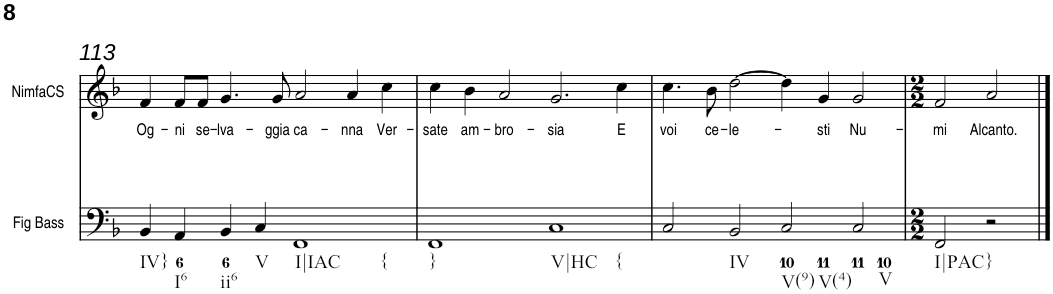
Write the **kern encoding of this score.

**kern	**kern	**text
*part2	*part1	*part1
*staff2	*staff1	*staff1
*I"Fig Bass	*I"Nimfa del Coro	*
*I'Fig Bass	*	*
!!LO:PB:g=z
*clefF4	*clefG2	*
*k[b-]	*k[b-]	*
*M4/2	*M4/2	*
=113	=113	=113
!LO:TX:b:t=IV}	!	!
!	!	!LO:LY:b
4BB-/	4f/	Og-
!LO:TX:b:t=I6	!	!
!	!	!LO:LY:b
4AA/	8f/L	-ni
!	!	!LO:LY:b
.	8f/J	se-
!LO:TX:b:t=ii6	!	!
!	!	!LO:LY:b
4BB-/	4.g/	-lva-
!LO:TX:b:t=V	!	!
4C/	.	.
!	!	!LO:LY:b
.	8g/	-ggia
!LO:TX:b:t=I|IAC	!	!
!LO:TX:b:t={	!	!
!	!	!LO:LY:b
1FF	2a/	ca-
!	!	!LO:LY:b
.	4a/	-nna
!	!	!LO:LY:b
.	4cc\	Ver-
=114	=114	=114
!LO:TX:b:t=}	!	!
!	!	!LO:LY:b
1FF	4cc\	-sate
!	!	!LO:LY:b
.	4b-\	am-
!	!	!LO:LY:b
.	2a/	-bro-
!LO:TX:b:t=V|HC	!	!
!LO:TX:b:t={	!	!
!	!	!LO:LY:b
1C	2.g/	-sia
!	!	!LO:LY:b
.	4cc\	E
=115	=115	=115
!	!	!LO:LY:b
2C/	4.cc\	voi
!	!	!LO:LY:b
.	8b-\	ce-
!LO:TX:b:t=IV	!	!
!	!	!LO:LY:b
2BB-/	[2dd\	-le-
!LO:TX:b:t=V(9)	!	!
!LO:TX:b:t=V(4)	!	!
2C/	4dd\]	.
!	!	!LO:LY:b
.	4g/	sti
!LO:TX:b:t=V	!	!
!	!	!LO:LY:b
2C/	2g/	Nu-
=116	=116	=116
*M2/2	*M2/2	*
!LO:TX:b:t=I|PAC}	!	!
!	!	!LO:LY:b
2FF/	2f/	-mi
!	!	!LO:LY:b
2r	2a/	Alcanto.
==	==	==
*-	*-	*-
